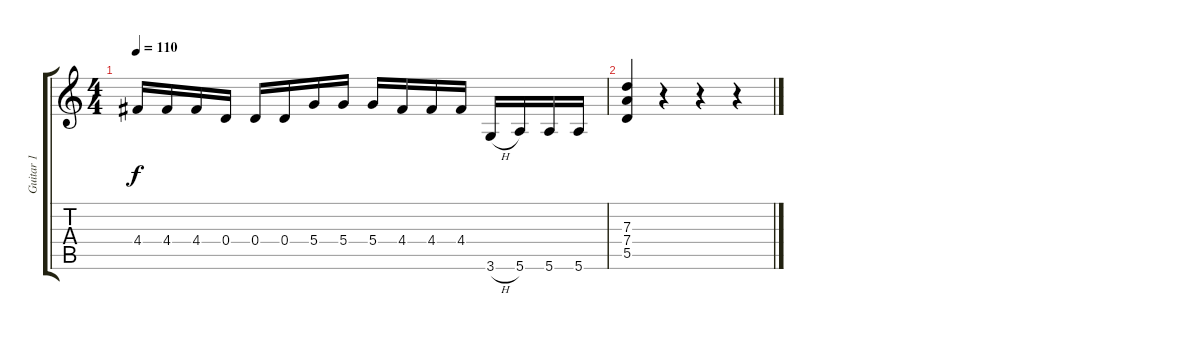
\track ("Guitar 1" "Guitar 1") {instrument distortionguitar}
\staff {score tabs}
\tuning (E4 B3 G3 D3 A2 E2) {hide}
\ts (4 4)
\tempo 110
\clef g2
\ks c
4.4.16{dy f} 4.4.16 4.4.16 0.4.16 0.4.16 0.4.16 5.4.16 5.4.16 5.4.16 4.4.16 4.4.16 4.4.16 3.6{h}.16 5.6.16 5.6.16 5.6.16 |
(7.3 7.4 5.5).4 r.4 r.4 r.4
